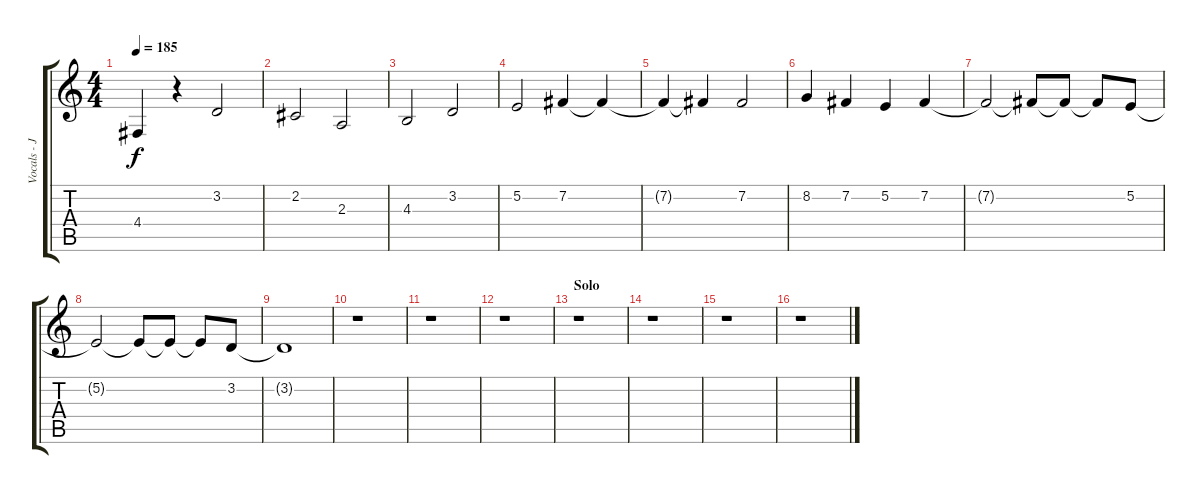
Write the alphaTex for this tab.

\track ("Vocals - Jona" "Vocals - J") {instrument lead1square}
\staff {score tabs}
\tuning (E4 B3 G3 D3 A2 E2) {hide}
\ts (4 4)
\tempo 185
\clef g2
\ks c
4.4{t}.4{dy f} r.4 3.2.2 |
2.2.2 2.3.2 |
4.3.2 3.2.2 |
5.2.2 7.2.4 7.2{t}.4 |
7.2{t}.4 7.2{t}.4 7.2.2 |
8.2.4 7.2.4 5.2.4 7.2.4 |
7.2{t}.2 7.2{t}.8 7.2{t}.8 7.2{t}.8 5.2.8 |
5.2{t}.2 5.2{t}.8 5.2{t}.8 5.2{t}.8 3.2.8 |
3.2{t}.1 |
r.1 |
r.1 |
r.1 |
\section ("" "Solo")
r.1 |
r.1 |
r.1 |
r.1
